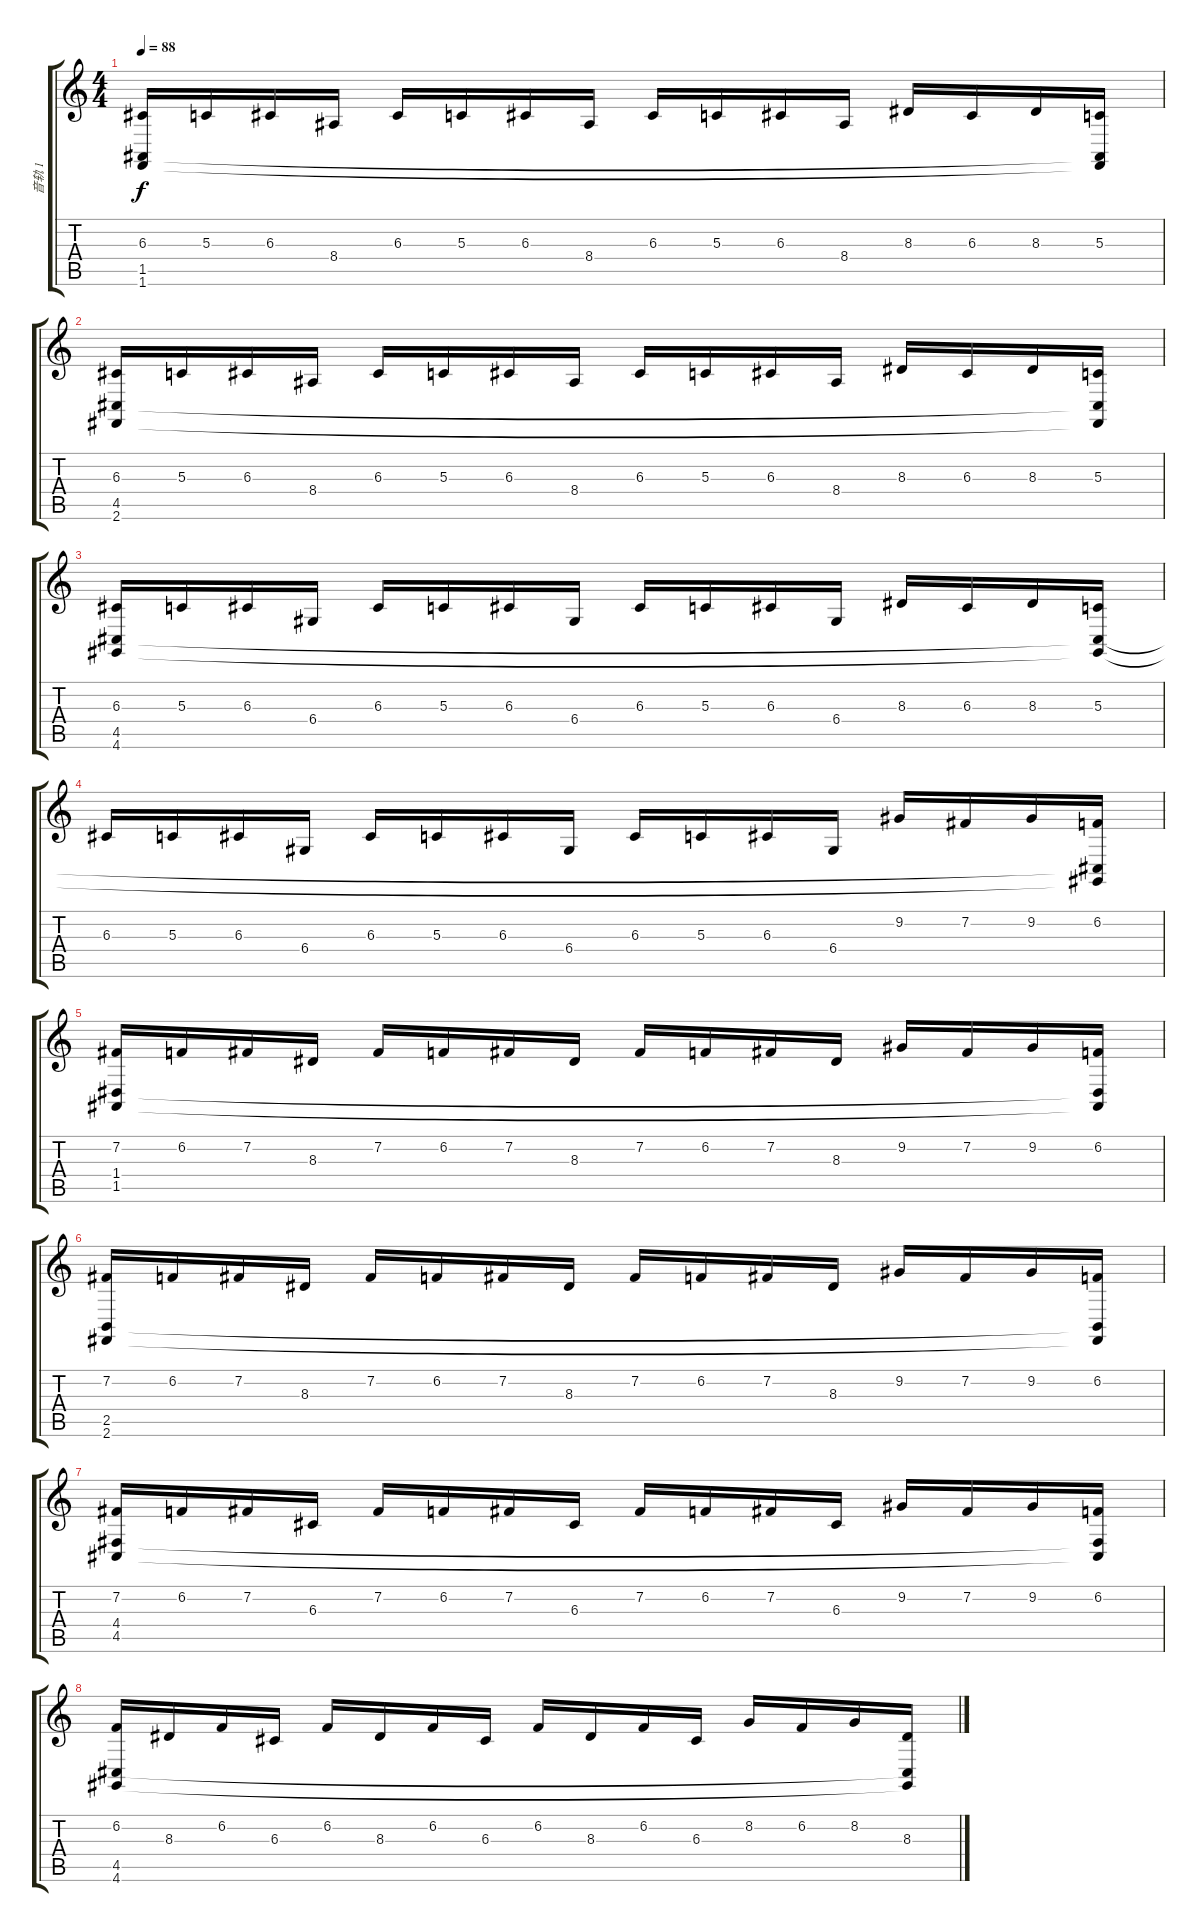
\track ("音轨 1" "音轨 1") {instrument stringensemble1}
\staff {score tabs}
\tuning (E4 B3 G3 D3 A2 E2) {hide}
\ts (4 4)
\tempo 88
\clef g2
\ks c
(6.3 1.5 1.6).16{dy f} 5.3.16 6.3.16 8.4.16 6.3.16 5.3.16 6.3.16 8.4.16 6.3.16 5.3.16 6.3.16 8.4.16 8.3.16 6.3.16 8.3.16 (5.3 1.5{t} 1.6{t}).16 |
(6.3 4.5 2.6).16 5.3.16 6.3.16 8.4.16 6.3.16 5.3.16 6.3.16 8.4.16 6.3.16 5.3.16 6.3.16 8.4.16 8.3.16 6.3.16 8.3.16 (5.3 4.5{t} 2.6{t}).16 |
(6.3 4.5 4.6).16 5.3.16 6.3.16 6.4.16 6.3.16 5.3.16 6.3.16 6.4.16 6.3.16 5.3.16 6.3.16 6.4.16 8.3.16 6.3.16 8.3.16 (5.3 4.5{t} 4.6{t}).16 |
6.3.16 5.3.16 6.3.16 6.4.16 6.3.16 5.3.16 6.3.16 6.4.16 6.3.16 5.3.16 6.3.16 6.4.16 9.2.16 7.2.16 9.2.16 (6.2 4.5{t} 4.6{t}).16 |
(7.2 1.4 1.5).16 6.2.16 7.2.16 8.3.16 7.2.16 6.2.16 7.2.16 8.3.16 7.2.16 6.2.16 7.2.16 8.3.16 9.2.16 7.2.16 9.2.16 (6.2 1.4{t} 1.5{t}).16 |
(7.2 2.5 2.6).16 6.2.16 7.2.16 8.3.16 7.2.16 6.2.16 7.2.16 8.3.16 7.2.16 6.2.16 7.2.16 8.3.16 9.2.16 7.2.16 9.2.16 (6.2 2.5{t} 2.6{t}).16 |
(7.2 4.4 4.5).16 6.2.16 7.2.16 6.3.16 7.2.16 6.2.16 7.2.16 6.3.16 7.2.16 6.2.16 7.2.16 6.3.16 9.2.16 7.2.16 9.2.16 (6.2 4.4{t} 4.5{t}).16 |
(6.2 4.5 4.6).16 8.3.16 6.2.16 6.3.16 6.2.16 8.3.16 6.2.16 6.3.16 6.2.16 8.3.16 6.2.16 6.3.16 8.2.16 6.2.16 8.2.16 (8.3 4.5{t} 4.6{t}).16
